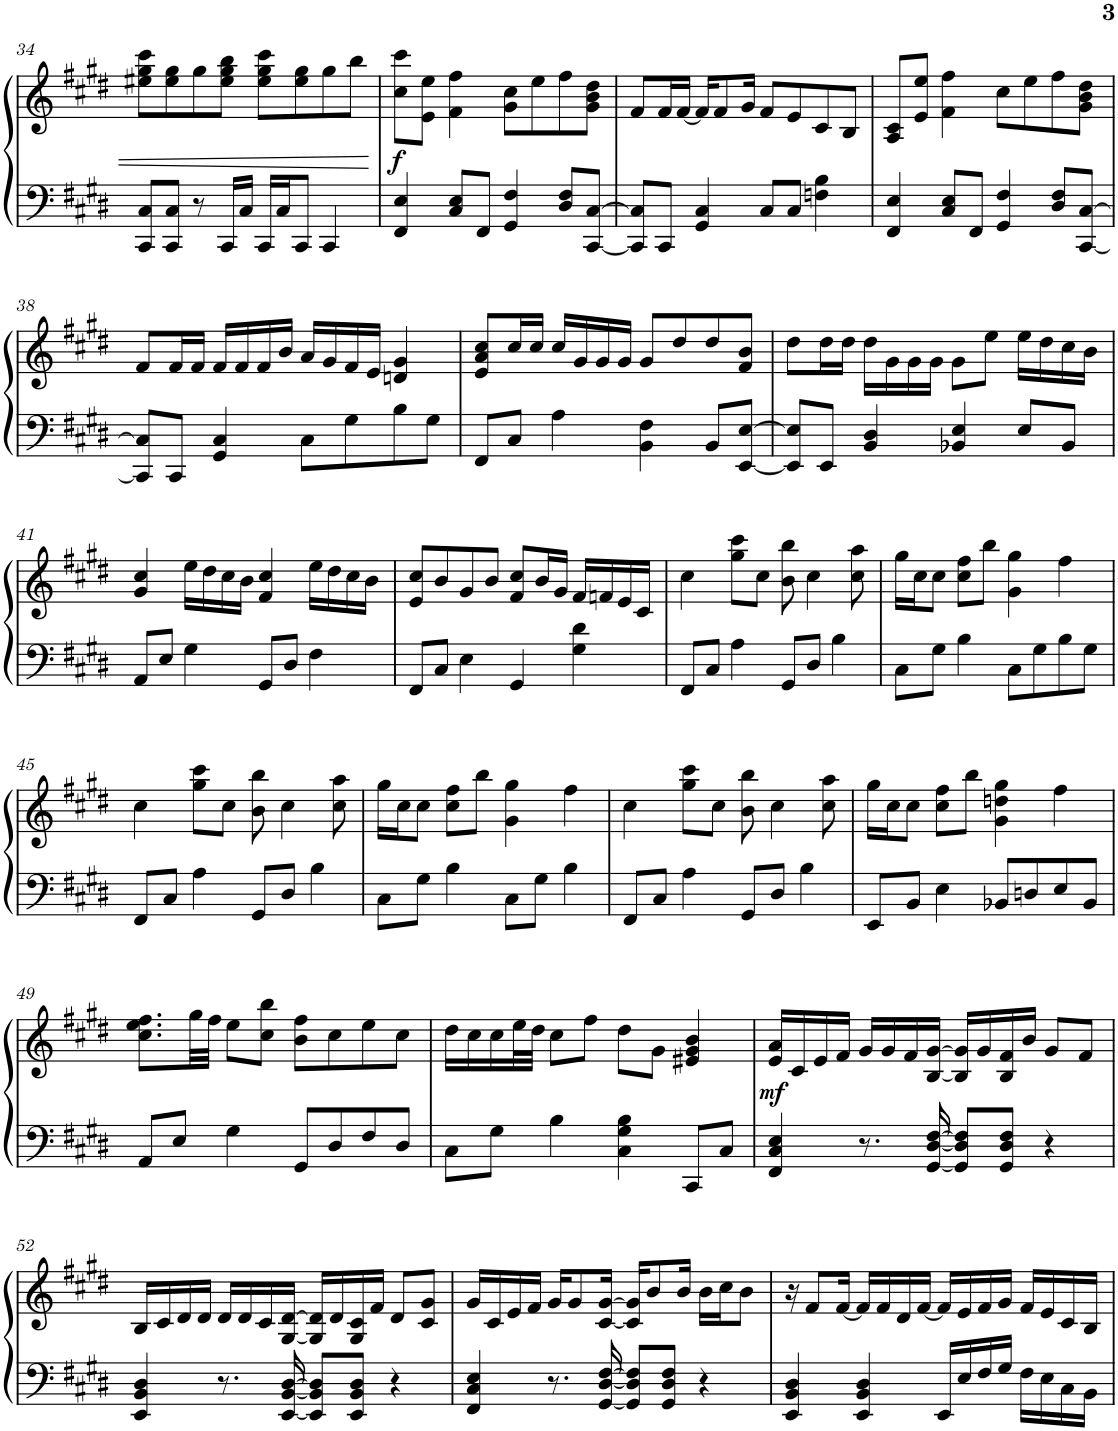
**kern	**kern	**dynam
*part1	*part1	*part1
*staff2	*staff1	*staff1/2
*I"Grand Piano	*	*
*I'Pno.	*	*
!!LO:PB:g=z
*clefF4	*clefG2	*
*k[f#c#g#d#]	*k[f#c#g#d#]	*
*M4/4	*M4/4	*
=34	=34	=34
8CC#/ 8C#/L	8ee#X\ 8gg#\ 8ccc#\L	.
8CC#/ 8C#/J	8ee#\ 8gg#\	.
8r	8gg#\	.
16CC#/LL	8ee#\ 8gg#\ 8bb\J	.
16C#/JJ	.	.
16CC#/LL	8ee#\ 8gg#\ 8ccc#\L	.
16C#/J	.	.
8CC#/J	8ee#\ 8gg#\	.
4CC#/	8gg#\	.
.	8bb\J	.
=35	=35	=35
!	!	!LO:DY:b
4FF#/ 4E/	8cc#\ 8ccc#\L	f
.	8e\ 8ee\J	.
8C#/ 8E/L	4f#\ 4ff#\	.
8FF#/J	.	.
4GG#/ 4F#/	8g#\ 8cc#\L	.
.	8ee\	.
8D#/ 8F#/L	8ff#\	.
[8CC#/ [8C#/J	8g#\ 8b\ 8dd#\J	.
=36	=36	=36
8CC#/] 8C#/]L	8f#/L	.
8CC#/J	16f#/L	.
.	[16f#/JJ	.
4GG#/ 4C#/	16f#/KL]	.
.	8f#/	.
.	16g#/Jk	.
8C#/L	8f#/L	.
8C#/J	8e/	.
4Fn\ 4B\	8c#/	.
.	8B/J	.
=37	=37	=37
4FF#/ 4E/	8A/ 8c#/L	.
.	8e/ 8ee/J	.
8C#/ 8E/L	4f#\ 4ff#\	.
8FF#/J	.	.
4GG#/ 4F#/	8cc#\L	.
.	8ee\	.
8D#/ 8F#/L	8ff#\	.
[8CC#/ [8C#/J	8g#\ 8b\ 8dd#\J	.
!!LO:LB:g=z
=38	=38	=38
8CC#/] 8C#/]L	8f#/L	.
8CC#/J	16f#/L	.
.	16f#/JJ	.
4GG#/ 4C#/	16f#/LL	.
.	16f#/	.
.	16f#/	.
.	16b/JJ	.
8C#\L	16a/LL	.
.	16g#/	.
8G#\	16f#/	.
.	16e/JJ	.
8B\	4dn/ 4g#/	.
8G#\J	.	.
=39	=39	=39
8FF#/L	8e/ 8a/ 8cc#/L	.
8C#/J	16cc#/L	.
.	16cc#/JJ	.
4A\	16cc#/LL	.
.	16g#/	.
.	16g#/	.
.	16g#/JJ	.
4BB\ 4F#\	8g#/L	.
.	8dd#/	.
8BB/L	8dd#/	.
[8EE/ [8E/J	8f#/ 8b/J	.
=40	=40	=40
8EE/] 8E/]L	8dd#\L	.
8EE/J	16dd#\L	.
.	16dd#\JJ	.
4BB/ 4D#/	16dd#\LL	.
.	16g#\	.
.	16g#\	.
.	16g#\JJ	.
4BB-X/ 4E/	8g#\L	.
.	8ee\J	.
8E/L	16ee\LL	.
.	16dd#\	.
8BB-/J	16cc#\	.
.	16b\JJ	.
!!LO:LB:g=z
=41	=41	=41
8AA/L	4g#/ 4cc#/	.
8E/J	.	.
4G#\	16ee\LL	.
.	16dd#\	.
.	16cc#\	.
.	16b\JJ	.
8GG#/L	4f#/ 4cc#/	.
8D#/J	.	.
4F#\	16ee\LL	.
.	16dd#\	.
.	16cc#\	.
.	16b\JJ	.
=42	=42	=42
8FF#/L	8e/ 8cc#/L	.
8C#/J	8b/	.
4E\	8g#/	.
.	8b/J	.
4GG#/	8f#/ 8cc#/L	.
.	16b/L	.
.	16g#/JJ	.
4G#\ 4d#\	16f#/LL	.
.	16fn/	.
.	16e/	.
.	16c#/JJ	.
=43	=43	=43
8FF#/L	4cc#\	.
8C#/J	.	.
4A\	8gg#\ 8ccc#\L	.
.	8cc#\J	.
8GG#/L	8b\ 8bb\	.
8D#/J	4cc#\	.
4B\	.	.
.	8cc#\ 8aa\	.
=44	=44	=44
8C#\L	16gg#\LL	.
.	16cc#\J	.
8G#\J	8cc#\J	.
4B\	8cc#\ 8ff#\L	.
.	8bb\J	.
8C#\L	4g#\ 4gg#\	.
8G#\	.	.
8B\	4ff#\	.
8G#\J	.	.
!!LO:LB:g=z
=45	=45	=45
8FF#/L	4cc#\	.
8C#/J	.	.
4A\	8gg#\ 8ccc#\L	.
.	8cc#\J	.
8GG#/L	8b\ 8bb\	.
8D#/J	4cc#\	.
4B\	.	.
.	8cc#\ 8aa\	.
=46	=46	=46
8C#\L	16gg#\LL	.
.	16cc#\J	.
8G#\J	8cc#\J	.
4B\	8cc#\ 8ff#\L	.
.	8bb\J	.
8C#\L	4g#\ 4gg#\	.
8G#\J	.	.
4B\	4ff#\	.
=47	=47	=47
8FF#/L	4cc#\	.
8C#/J	.	.
4A\	8gg#\ 8ccc#\L	.
.	8cc#\J	.
8GG#/L	8b\ 8bb\	.
8D#/J	4cc#\	.
4B\	.	.
.	8cc#\ 8aa\	.
=48	=48	=48
8EE/L	16gg#\LL	.
.	16cc#\J	.
8BB/J	8cc#\J	.
4E\	8cc#\ 8ff#\L	.
.	8bb\J	.
8BB-X/L	4g#\ 4ddn\ 4gg#\	.
8Dn/	.	.
8E/	4ff#\	.
8BB-/J	.	.
!!LO:LB:g=z
=49	=49	=49
8AA/L	8.cc#\ 8.ee\ 8.ff#\L	.
8E/J	.	.
.	32gg#\LL	.
.	32ff#\JJJ	.
4G#\	8ee\L	.
.	8cc#\ 8bb\J	.
8GG#/L	8b\ 8ff#\L	.
8D#/	8cc#\	.
8F#/	8ee\	.
8D#/J	8cc#\J	.
=50	=50	=50
8C#\L	16dd#\LL	.
.	16cc#\	.
8G#\J	16cc#\	.
.	32ee\L	.
.	32dd#\JJJ	.
4B\	8cc#\L	.
.	8ff#\J	.
4C#\ 4G#\ 4B\	8dd#\L	.
.	8g#\J	.
8CC#/L	4e#X/ 4g#/ 4b/	.
8C#/J	.	.
=51	=51	=51
!	!	!LO:DY:b
4FF#/ 4C#/ 4E/	16e/ 16a/LL	mf
.	16c#/	.
.	16e/	.
.	16f#/JJ	.
8.r	16g#/LL	.
.	16g#/	.
.	16f#/	.
[16GG#/ [16D#/ [16F#/	[16B/ [16g#/JJ	.
8GG#/] 8D#/] 8F#/]L	16B/] 16g#/]LL	.
.	16g#/	.
8GG#/ 8D#/ 8F#/J	16B/ 16f#/	.
.	16b/JJ	.
4r	8g#/L	.
.	8f#/J	.
!!LO:LB:g=z
=52	=52	=52
4EE/ 4BB/ 4D#/	16B/LL	.
.	16c#/	.
.	16d#/	.
.	16d#/JJ	.
8.r	16d#/LL	.
.	16d#/	.
.	16c#/	.
[16EE/ [16BB/ [16D#/	[16G#/ [16d#/JJ	.
8EE/] 8BB/] 8D#/]L	16G#/] 16d#/]LL	.
.	16d#/	.
8EE/ 8BB/ 8D#/J	16G#/ 16c#/	.
.	16f#/JJ	.
4r	8d#/L	.
.	8c#/ 8g#/J	.
=53	=53	=53
4FF#/ 4C#/ 4E/	16g#/LL	.
.	16c#/	.
.	16e/	.
.	16f#/JJ	.
8.r	16g#/KL	.
.	8g#/	.
[16GG#/ [16D#/ [16F#/	[16c#/ [16g#/Jk	.
8GG#/] 8D#/] 8F#/]L	16c#/] 16g#/]KL	.
.	8b/	.
8GG#/ 8D#/ 8F#/J	.	.
.	16b/Jk	.
4r	16b\LL	.
.	16cc#\J	.
.	8b\J	.
=54	=54	=54
4EE/ 4BB/ 4D#/	16r	.
.	8f#/L	.
.	[16f#/Jk	.
4EE/ 4BB/ 4D#/	16f#/LL]	.
.	16f#/	.
.	16d#/	.
.	[16f#/JJ	.
16EE/LL	16f#/LL]	.
16E/	16e/	.
16F#/	16f#/	.
16G#/JJ	16g#/JJ	.
16F#\LL	16f#/LL	.
16E\	16e/	.
16C#\	16c#/	.
16BB\JJ	16B/JJ	.
=	=	=
*-	*-	*-
